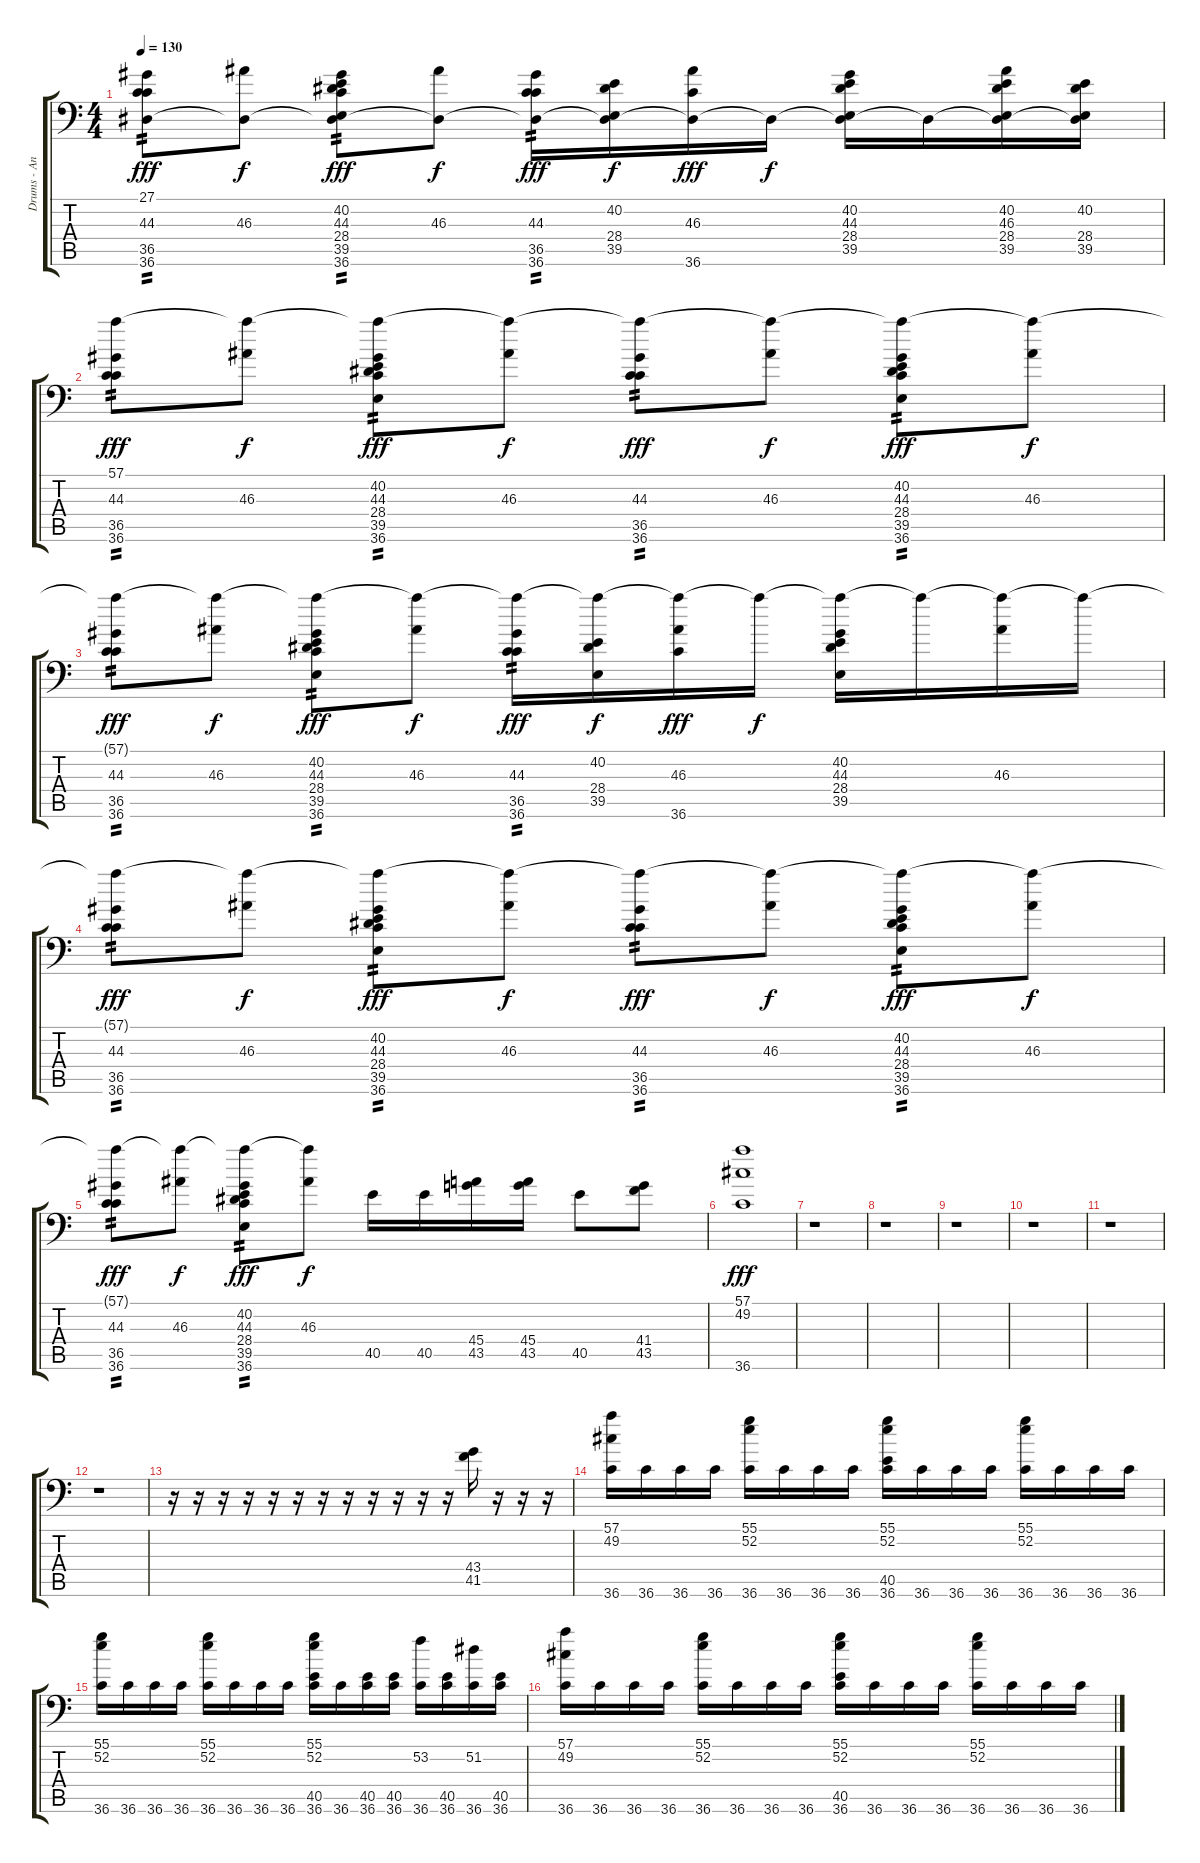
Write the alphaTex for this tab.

\track ("Drums - Andrew Wetzel" "Drums - An") {instrument acousticgrandpiano}
\staff {score tabs}
\tuning (C-1 C-1 C-1 C-1 C-1 C-1) {hide}
\ts (4 4)
\tempo 130
\clef f4
\ks c
(27.1{t} 44.3 36.5 36.6).8{tp 2 dy fff} (27.1{t} 46.3).8{dy f} (27.1{t} 40.2 44.3 28.4 39.5 36.6).8{tp 2 dy fff} (27.1{t} 46.3).8{dy f} (27.1{t} 44.3 36.5 36.6).16{tp 2 dy fff} (27.1{t} 40.2 28.4 39.5).16{dy f} (27.1{t} 46.3 36.6).16{dy fff} 27.1{t}.16{dy f} (27.1{t} 40.2 44.3 28.4 39.5).16 27.1{t}.16 (27.1{t} 40.2 46.3 28.4 39.5).16 (27.1{t} 40.2 28.4 39.5).16 |
(57.1 44.3 36.5 36.6).8{tp 2 dy fff} (57.1{t} 46.3).8{dy f} (57.1{t} 40.2 44.3 28.4 39.5 36.6).8{tp 2 dy fff} (57.1{t} 46.3).8{dy f} (57.1{t} 44.3 36.5 36.6).8{tp 2 dy fff} (57.1{t} 46.3).8{dy f} (57.1{t} 40.2 44.3 28.4 39.5 36.6).8{tp 2 dy fff} (57.1{t} 46.3).8{dy f} |
(57.1{t} 44.3 36.5 36.6).8{tp 2 dy fff} (57.1{t} 46.3).8{dy f} (57.1{t} 40.2 44.3 28.4 39.5 36.6).8{tp 2 dy fff} (57.1{t} 46.3).8{dy f} (57.1{t} 44.3 36.5 36.6).16{tp 2 dy fff} (57.1{t} 40.2 28.4 39.5).16{dy f} (57.1{t} 46.3 36.6).16{dy fff} 57.1{t}.16{dy f} (57.1{t} 40.2 44.3 28.4 39.5).16 57.1{t}.16 (57.1{t} 46.3).16 57.1{t}.16 |
(57.1{t} 44.3 36.5 36.6).8{tp 2 dy fff} (57.1{t} 46.3).8{dy f} (57.1{t} 40.2 44.3 28.4 39.5 36.6).8{tp 2 dy fff} (57.1{t} 46.3).8{dy f} (57.1{t} 44.3 36.5 36.6).8{tp 2 dy fff} (57.1{t} 46.3).8{dy f} (57.1{t} 40.2 44.3 28.4 39.5 36.6).8{tp 2 dy fff} (57.1{t} 46.3).8{dy f} |
(57.1{t} 44.3 36.5 36.6).8{tp 2 dy fff} (57.1{t} 46.3).8{dy f} (57.1{t} 40.2 44.3 28.4 39.5 36.6).8{tp 2 dy fff} (57.1{t} 46.3).8{dy f} 40.5.16 40.5.16 (45.4 43.5).16 (45.4 43.5).16 40.5.8 (41.4 43.5).8 |
(57.1 49.2 36.6).1{dy fff} |
r.1 |
r.1 |
r.1 |
r.1 |
r.1 |
r.1 |
r.16 r.16 r.16 r.16 r.16 r.16 r.16 r.16 r.16 r.16 r.16 r.16 (43.4 41.5).16 r.16 r.16 r.16 |
(57.1 49.2 36.6).16 36.6.16 36.6.16 36.6.16 (55.1 52.2 36.6).16 36.6.16 36.6.16 36.6.16 (55.1 52.2 40.5 36.6).16 36.6.16 36.6.16 36.6.16 (55.1 52.2 36.6).16 36.6.16 36.6.16 36.6.16 |
(55.1 52.2 36.6).16 36.6.16 36.6.16 36.6.16 (55.1 52.2 36.6).16 36.6.16 36.6.16 36.6.16 (55.1 52.2 40.5 36.6).16 36.6.16 (40.5 36.6).16 (40.5 36.6).16 (53.2 36.6).16 (40.5 36.6).16 (51.2 36.6).16 (40.5 36.6).16 |
(57.1 49.2 36.6).16 36.6.16 36.6.16 36.6.16 (55.1 52.2 36.6).16 36.6.16 36.6.16 36.6.16 (55.1 52.2 40.5 36.6).16 36.6.16 36.6.16 36.6.16 (55.1 52.2 36.6).16 36.6.16 36.6.16 36.6.16
